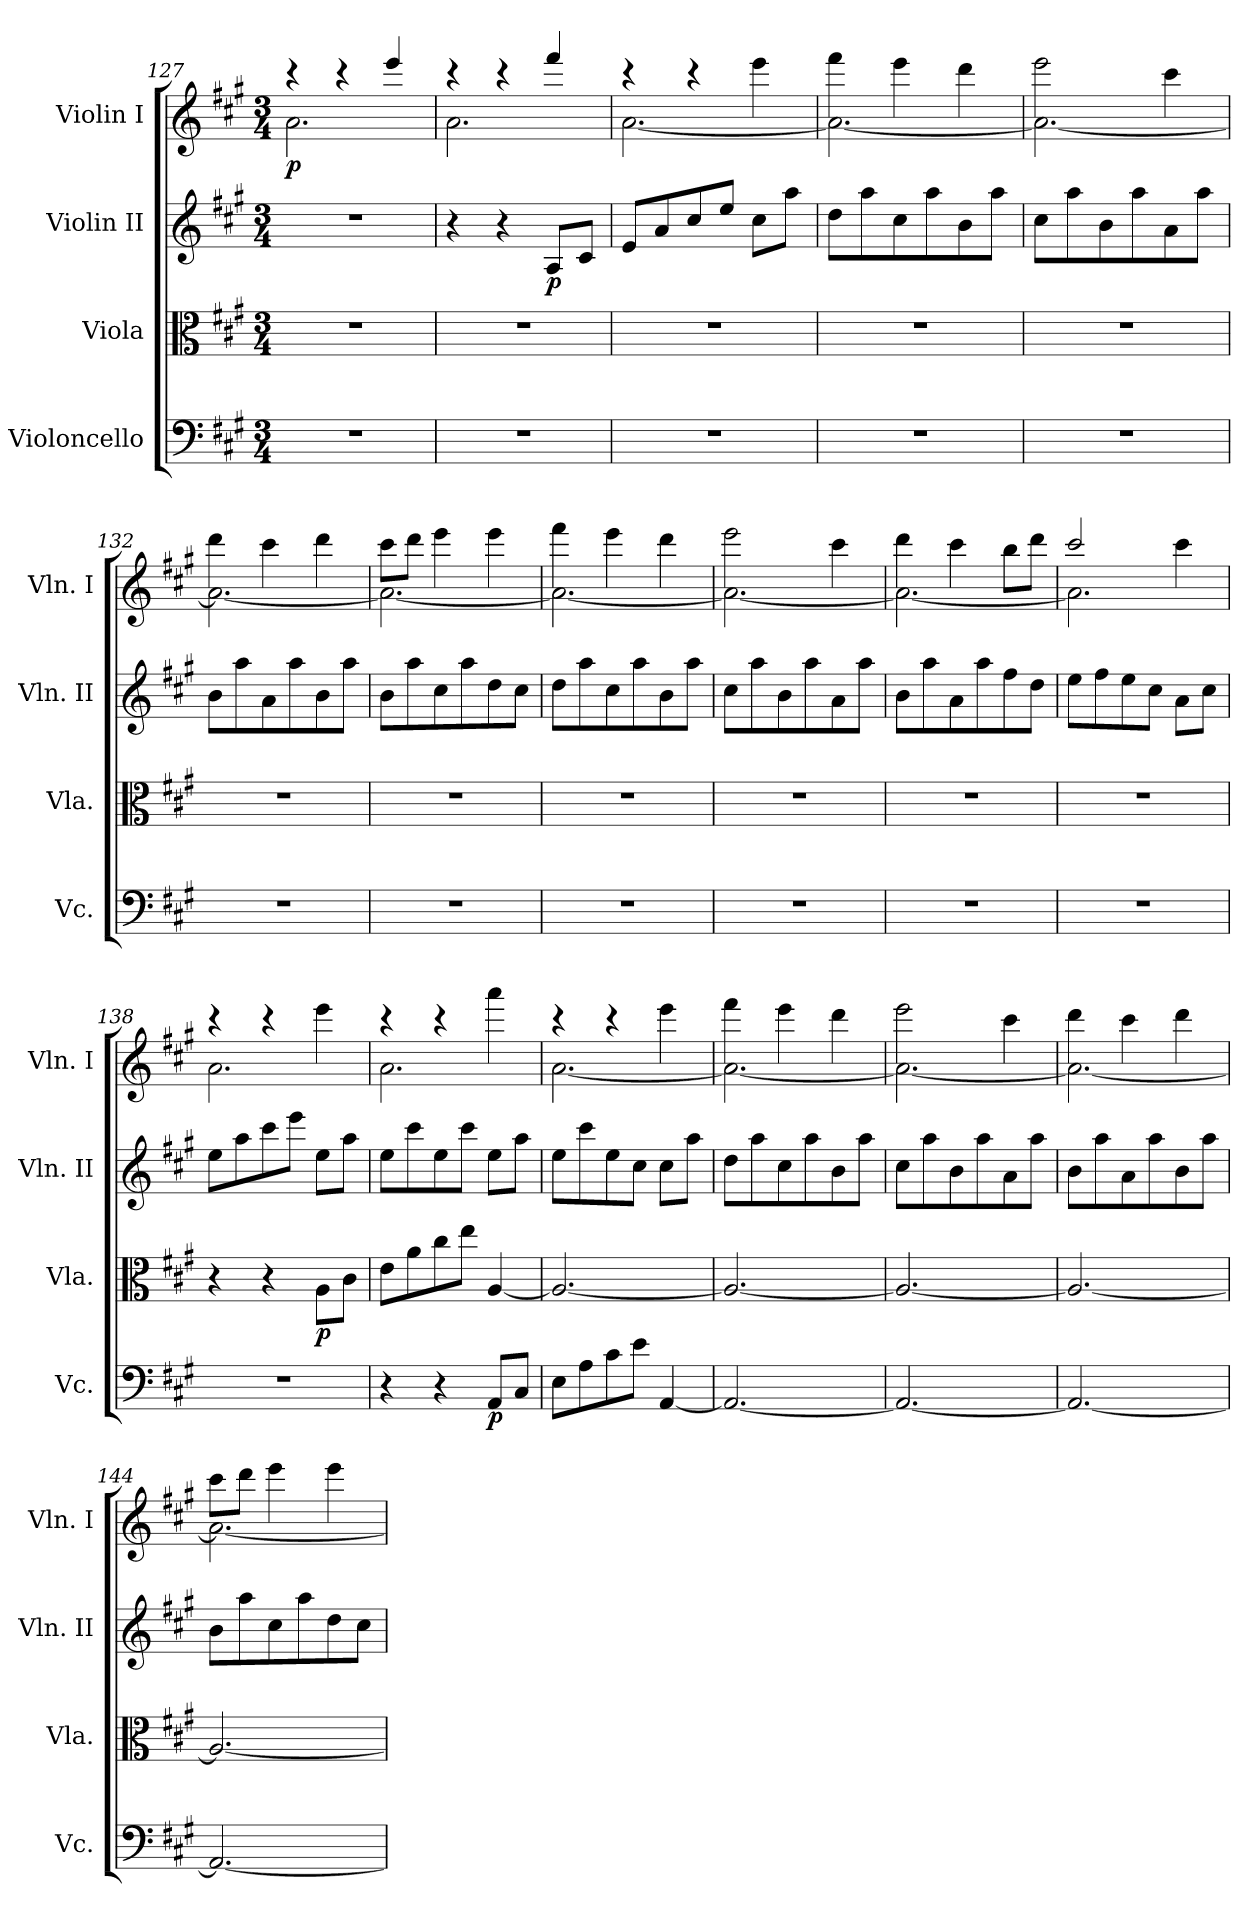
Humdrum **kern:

**kern	**dynam	**kern	**dynam	**kern	**dynam	**kern	**dynam
*part4	*part4	*part3	*part3	*part2	*part2	*part1	*part1
*staff4	*staff4	*staff3	*staff3	*staff2	*staff2	*staff1	*staff1
*I"Violoncello	*	*I"Viola	*	*I"Violin II	*	*I"Violin I	*
*I'Vc.	*	*I'Vla.	*	*I'Vln. II	*	*I'Vln. I	*
*clefF4	*	*clefC3	*	*clefG2	*	*clefG2	*
*k[f#c#g#]	*	*k[f#c#g#]	*	*k[f#c#g#]	*	*k[f#c#g#]	*
*M3/4	*	*M3/4	*	*M3/4	*	*M3/4	*
=127	=127	=127	=127	=127	=127	=127	=127
*	*	*	*	*	*	*^	*
!	!	!	!	!	!	!	!	!LO:DY:b
2.r	.	2.r	.	2.r	.	4r	2.a\	p
.	.	.	.	.	.	4r	.	.
.	.	.	.	.	.	4eee/	.	.
=128	=128	=128	=128	=128	=128	=128	=128	=128
2.r	.	2.r	.	4r	.	4r	2.a\	.
.	.	.	.	4r	.	4r	.	.
!	!	!	!	!	!LO:DY:b	!	!	!
.	.	.	.	8A/L	p	4fff#/	.	.
.	.	.	.	8c#/J	.	.	.	.
=129	=129	=129	=129	=129	=129	=129	=129	=129
2.r	.	2.r	.	8e/L	.	4r	[2.a\	.
.	.	.	.	8a/	.	.	.	.
.	.	.	.	8cc#/	.	4r	.	.
.	.	.	.	8ee/J	.	.	.	.
.	.	.	.	8cc#\L	.	4eee\	.	.
.	.	.	.	8aa\J	.	.	.	.
=130	=130	=130	=130	=130	=130	=130	=130	=130
2.r	.	2.r	.	8dd\L	.	4fff#\	2.a\_	.
.	.	.	.	8aa\	.	.	.	.
.	.	.	.	8cc#\	.	4eee\	.	.
.	.	.	.	8aa\	.	.	.	.
.	.	.	.	8b\	.	4ddd\	.	.
.	.	.	.	8aa\J	.	.	.	.
=131	=131	=131	=131	=131	=131	=131	=131	=131
2.r	.	2.r	.	8cc#\L	.	2eee\	2.a\_	.
.	.	.	.	8aa\	.	.	.	.
.	.	.	.	8b\	.	.	.	.
.	.	.	.	8aa\	.	.	.	.
.	.	.	.	8a\	.	4ccc#\	.	.
.	.	.	.	8aa\J	.	.	.	.
=132	=132	=132	=132	=132	=132	=132	=132	=132
2.r	.	2.r	.	8b\L	.	4ddd\	2.a\_	.
.	.	.	.	8aa\	.	.	.	.
.	.	.	.	8a\	.	4ccc#\	.	.
.	.	.	.	8aa\	.	.	.	.
.	.	.	.	8b\	.	4ddd\	.	.
.	.	.	.	8aa\J	.	.	.	.
=133	=133	=133	=133	=133	=133	=133	=133	=133
2.r	.	2.r	.	8b\L	.	8ccc#\L	2.a\_	.
.	.	.	.	8aa\	.	8ddd\J	.	.
.	.	.	.	8cc#\	.	4eee\	.	.
.	.	.	.	8aa\	.	.	.	.
.	.	.	.	8dd\	.	4eee\	.	.
.	.	.	.	8cc#\J	.	.	.	.
=134	=134	=134	=134	=134	=134	=134	=134	=134
2.r	.	2.r	.	8dd\L	.	4fff#\	2.a\_	.
.	.	.	.	8aa\	.	.	.	.
.	.	.	.	8cc#\	.	4eee\	.	.
.	.	.	.	8aa\	.	.	.	.
.	.	.	.	8b\	.	4ddd\	.	.
.	.	.	.	8aa\J	.	.	.	.
=135	=135	=135	=135	=135	=135	=135	=135	=135
2.r	.	2.r	.	8cc#\L	.	2eee\	2.a\_	.
.	.	.	.	8aa\	.	.	.	.
.	.	.	.	8b\	.	.	.	.
.	.	.	.	8aa\	.	.	.	.
.	.	.	.	8a\	.	4ccc#\	.	.
.	.	.	.	8aa\J	.	.	.	.
=136	=136	=136	=136	=136	=136	=136	=136	=136
2.r	.	2.r	.	8b\L	.	4ddd\	2.a\_	.
.	.	.	.	8aa\	.	.	.	.
.	.	.	.	8a\	.	4ccc#\	.	.
.	.	.	.	8aa\	.	.	.	.
.	.	.	.	8ff#\	.	8bb\L	.	.
.	.	.	.	8dd\J	.	8ddd\J	.	.
=137	=137	=137	=137	=137	=137	=137	=137	=137
2.r	.	2.r	.	8ee\L	.	2ccc#/	2.a\]	.
.	.	.	.	8ff#\	.	.	.	.
.	.	.	.	8ee\	.	.	.	.
.	.	.	.	8cc#\J	.	.	.	.
.	.	.	.	8a\L	.	4ccc#\	.	.
.	.	.	.	8cc#\J	.	.	.	.
=138	=138	=138	=138	=138	=138	=138	=138	=138
2.r	.	4r	.	8ee\L	.	4r	2.a\	.
.	.	.	.	8aa\	.	.	.	.
.	.	4r	.	8ccc#\	.	4r	.	.
.	.	.	.	8eee\J	.	.	.	.
!	!	!	!LO:DY:b	!	!	!	!	!
.	.	8A\L	p	8ee\L	.	4eee\	.	.
.	.	8c#\J	.	8aa\J	.	.	.	.
=139	=139	=139	=139	=139	=139	=139	=139	=139
4r	.	8e\L	.	8ee\L	.	4r	2.a\	.
.	.	8a\	.	8ccc#\	.	.	.	.
4r	.	8cc#\	.	8ee\	.	4r	.	.
.	.	8ee\J	.	8ccc#\J	.	.	.	.
!	!LO:DY:b	!	!	!	!	!	!	!
8AA/L	p	[4A/	.	8ee\L	.	4aaa\	.	.
8C#/J	.	.	.	8aa\J	.	.	.	.
=140	=140	=140	=140	=140	=140	=140	=140	=140
8E\L	.	2.A/_	.	8ee\L	.	4r	[2.a\	.
8A\	.	.	.	8ccc#\	.	.	.	.
8c#\	.	.	.	8ee\	.	4r	.	.
8e\J	.	.	.	8cc#\J	.	.	.	.
[4AA/	.	.	.	8cc#\L	.	4eee\	.	.
.	.	.	.	8aa\J	.	.	.	.
=141	=141	=141	=141	=141	=141	=141	=141	=141
2.AA/_	.	2.A/_	.	8dd\L	.	4fff#\	2.a\_	.
.	.	.	.	8aa\	.	.	.	.
.	.	.	.	8cc#\	.	4eee\	.	.
.	.	.	.	8aa\	.	.	.	.
.	.	.	.	8b\	.	4ddd\	.	.
.	.	.	.	8aa\J	.	.	.	.
=142	=142	=142	=142	=142	=142	=142	=142	=142
2.AA/_	.	2.A/_	.	8cc#\L	.	2eee\	2.a\_	.
.	.	.	.	8aa\	.	.	.	.
.	.	.	.	8b\	.	.	.	.
.	.	.	.	8aa\	.	.	.	.
.	.	.	.	8a\	.	4ccc#\	.	.
.	.	.	.	8aa\J	.	.	.	.
=143	=143	=143	=143	=143	=143	=143	=143	=143
2.AA/_	.	2.A/_	.	8b\L	.	4ddd\	2.a\_	.
.	.	.	.	8aa\	.	.	.	.
.	.	.	.	8a\	.	4ccc#\	.	.
.	.	.	.	8aa\	.	.	.	.
.	.	.	.	8b\	.	4ddd\	.	.
.	.	.	.	8aa\J	.	.	.	.
=144	=144	=144	=144	=144	=144	=144	=144	=144
2.AA/_	.	2.A/_	.	8b\L	.	8ccc#\L	2.a\_	.
.	.	.	.	8aa\	.	8ddd\J	.	.
.	.	.	.	8cc#\	.	4eee\	.	.
.	.	.	.	8aa\	.	.	.	.
.	.	.	.	8dd\	.	4eee\	.	.
.	.	.	.	8cc#\J	.	.	.	.
*	*	*	*	*	*	*v	*v	*
=	=	=	=	=	=	=	=
*-	*-	*-	*-	*-	*-	*-	*-
